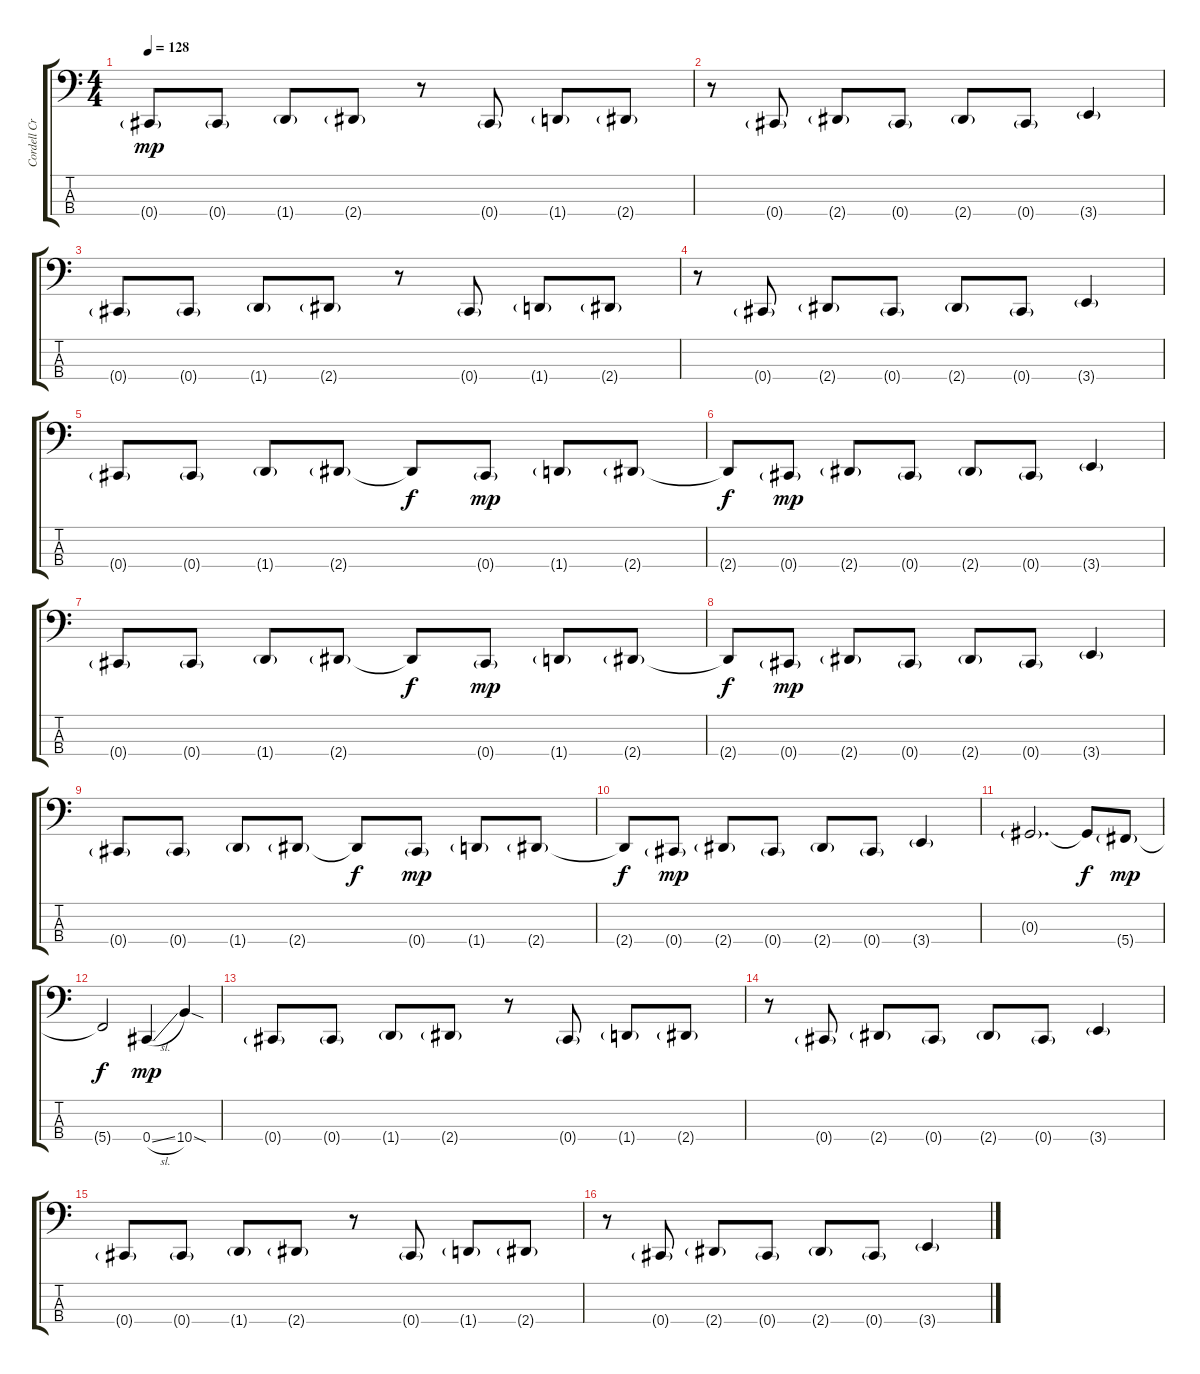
\track ("Cordell Crockett (drive)" "Cordell Cr") {instrument distortionguitar}
\staff {score tabs}
\tuning (Gb2 Db2 Ab1 Db1) {hide}
\ts (4 4)
\tempo 128
\clef f4
\ks c
0.4{g}.8{dy mp} 0.4{g}.8 1.4{g}.8 2.4{g}.8 r.8 0.4{g}.8 1.4{g}.8 2.4{g}.8 |
r.8 0.4{g}.8 2.4{g}.8 0.4{g}.8 2.4{g}.8 0.4{g}.8 3.4{g}.4 |
0.4{g}.8 0.4{g}.8 1.4{g}.8 2.4{g}.8 r.8 0.4{g}.8 1.4{g}.8 2.4{g}.8 |
r.8 0.4{g}.8 2.4{g}.8 0.4{g}.8 2.4{g}.8 0.4{g}.8 3.4{g}.4 |
0.4{g}.8 0.4{g}.8 1.4{g}.8 2.4{g}.8 2.4{t}.8{dy f} 0.4{g}.8{dy mp} 1.4{g}.8 2.4{g}.8 |
2.4{t}.8{dy f} 0.4{g}.8{dy mp} 2.4{g}.8 0.4{g}.8 2.4{g}.8 0.4{g}.8 3.4{g}.4 |
0.4{g}.8 0.4{g}.8 1.4{g}.8 2.4{g}.8 2.4{t}.8{dy f} 0.4{g}.8{dy mp} 1.4{g}.8 2.4{g}.8 |
2.4{t}.8{dy f} 0.4{g}.8{dy mp} 2.4{g}.8 0.4{g}.8 2.4{g}.8 0.4{g}.8 3.4{g}.4 |
0.4{g}.8 0.4{g}.8 1.4{g}.8 2.4{g}.8 2.4{t}.8{dy f} 0.4{g}.8{dy mp} 1.4{g}.8 2.4{g}.8 |
2.4{t}.8{dy f} 0.4{g}.8{dy mp} 2.4{g}.8 0.4{g}.8 2.4{g}.8 0.4{g}.8 3.4{g}.4 |
0.3{g}.2{d} 0.3{t}.8{dy f} 5.4{g}.8{dy mp} |
5.4{t}.2{dy f} 0.4{sl}.4{dy mp} 10.4{sod}.4 |
0.4{g}.8 0.4{g}.8 1.4{g}.8 2.4{g}.8 r.8 0.4{g}.8 1.4{g}.8 2.4{g}.8 |
r.8 0.4{g}.8 2.4{g}.8 0.4{g}.8 2.4{g}.8 0.4{g}.8 3.4{g}.4 |
0.4{g}.8 0.4{g}.8 1.4{g}.8 2.4{g}.8 r.8 0.4{g}.8 1.4{g}.8 2.4{g}.8 |
r.8 0.4{g}.8 2.4{g}.8 0.4{g}.8 2.4{g}.8 0.4{g}.8 3.4{g}.4
